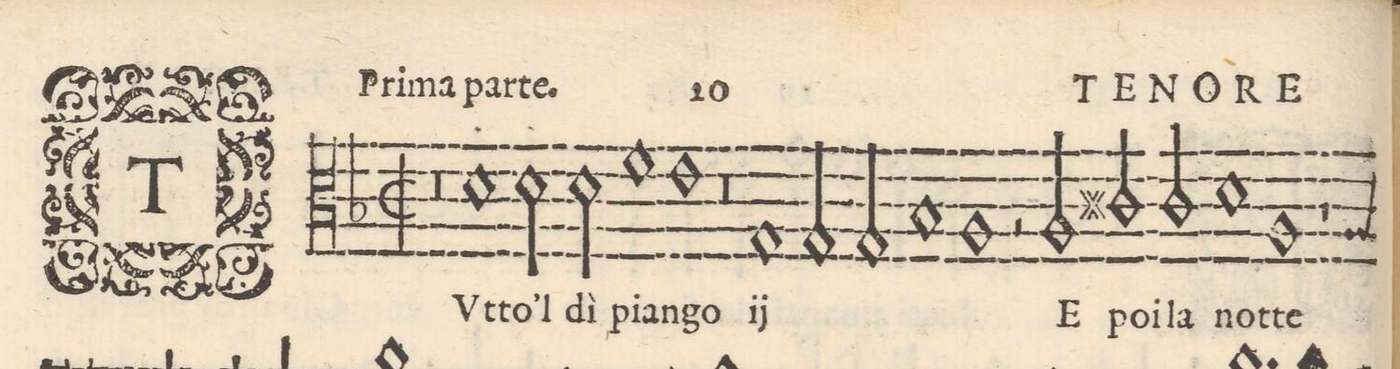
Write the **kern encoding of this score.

**kern	**text
*I"TENORE	*
*clefC3	*
*k[b-]	*
*met(C|)	*
*M4/2	*
0r	.
=2-	=2-
1d	TVt-
2d\	-to'l
2d\	dì
=3-	=3-
1f	pian-
1e	-go
=4-	=4-
0r	.
=5-	=5-
*	*ij
1G	TVt-
2G/	-to'l
2G/	dì
=6-	=6-
1B-	pian-
1A	-go
*	*Xij
=7-	=7-
2r	.
2A/	E
2c#X/	poi
2c#/	la
=8-	=8-
1d	not-
1A	-te
=9-	=9-
1r	.
*-	*-
